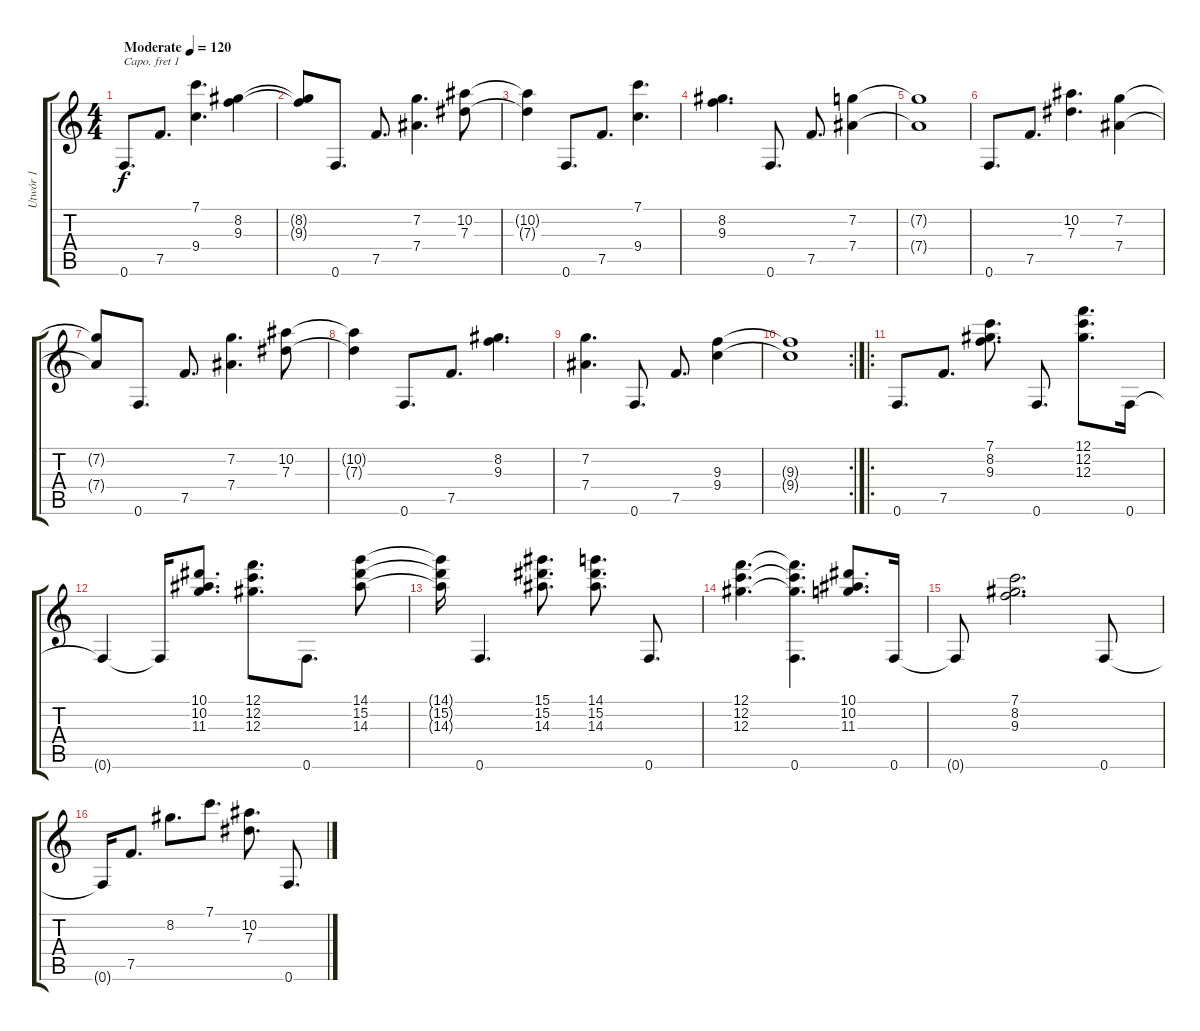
\track ("Utwór 1" "Utwór 1") {instrument acousticguitarsteel}
\staff {score tabs}
\capo 1
\tuning (E4 B3 G3 D3 A2 E2) {hide}
\ts (4 4)
\tempo (120 "Moderate")
\clef g2
\ks c
0.6.8{d dy f instrument acousticguitarsteel} 7.5.8{d} (7.1 9.4).4{d} (8.2 9.3).4 |
(8.2{t} 9.3{t}).8 0.6.8{d} 7.5.8{d} (7.2 7.4).4{d} (10.2 7.3).8 |
(10.2{t} 7.3{t}).4 0.6.8{d} 7.5.8{d} (7.1 9.4).4{d} |
(8.2 9.3).4{d} 0.6.8{d} 7.5.8{d} (7.2 7.4).4 |
(7.2{t} 7.4{t}).1 |
0.6.8{d} 7.5.8{d} (10.2 7.3).4{d} (7.2 7.4).4 |
(7.2{t} 7.4{t}).8 0.6.8{d} 7.5.8{d} (7.2 7.4).4{d} (10.2 7.3).8 |
(10.2{t} 7.3{t}).4 0.6.8{d} 7.5.8{d} (8.2 9.3).4{d} |
(7.2 7.4).4{d} 0.6.8{d} 7.5.8{d} (9.3 9.4).4 |
\rc 2
(9.3{t} 9.4{t}).1 |
\ro
0.6.8{d} 7.5.8{d} (7.1 8.2 9.3).8{d} 0.6.8{d} (12.1 12.2 12.3).8{d} 0.6.16 |
0.6{t}.4 0.6{t}.16 (10.1 10.2 11.3).8{d} (12.1 12.2 12.3).8{d} 0.6.8{d} (14.1 15.2 14.3).8 |
(14.1{t} 15.2{t} 14.3{t}).16 0.6.4{d} (15.1 15.2 14.3).8{d} (14.1 15.2 14.3).8{d} 0.6.8{d} |
(12.1 12.2 12.3).4{d} (12.1{t} 12.2{t} 12.3{t} 0.6).4{d} (10.1 10.2 11.3).8{d} 0.6.16 |
0.6{t}.8 (7.1 8.2 9.3).2{d} 0.6.8 |
0.6{t}.16 7.5.8{d} 8.2.8{d} 7.1.8{d} (10.2 7.3).8{d} 0.6.8{d}
